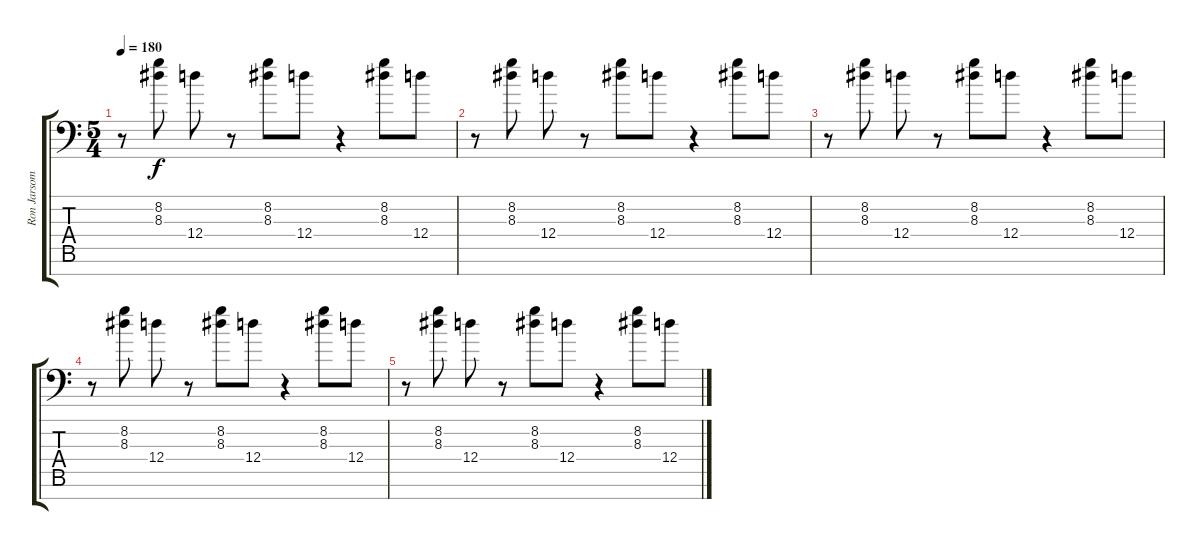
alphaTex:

\track ("Ron Jarsombek " "Ron Jarsom") {instrument distortionguitar}
\staff {score tabs}
\tuning (E4 B3 G3 D3 A2 E2 A1) {hide}
\ts (5 4)
\tempo 180
\clef f4
\ks c
r.8{dy f} (8.2 8.3).8 12.4.8 r.8 (8.2 8.3).8 12.4.8 r.4 (8.2 8.3).8 12.4.8 |
r.8 (8.2 8.3).8 12.4.8 r.8 (8.2 8.3).8 12.4.8 r.4 (8.2 8.3).8 12.4.8 |
r.8{instrument acousticguitarsteel} (8.2 8.3).8 12.4.8 r.8 (8.2 8.3).8 12.4.8 r.4 (8.2 8.3).8 12.4.8 |
r.8 (8.2 8.3).8 12.4.8 r.8 (8.2 8.3).8 12.4.8 r.4 (8.2 8.3).8 12.4.8 |
r.8 (8.2 8.3).8 12.4.8 r.8 (8.2 8.3).8 12.4.8 r.4 (8.2 8.3).8{volume 9} 12.4.8{volume 5}
